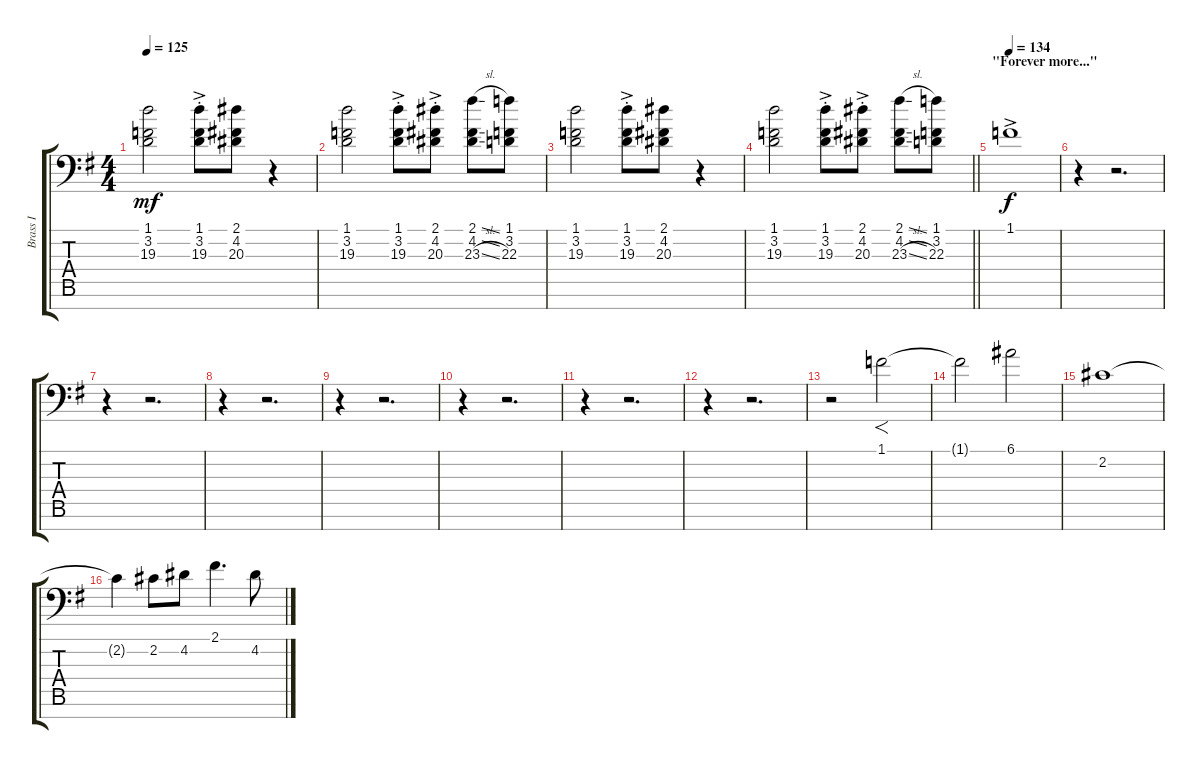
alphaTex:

\track ("Brass I " "Brass I ") {instrument frenchhorn}
\staff {score tabs}
\tuning (E4 B3 G3 D3 A2 E2 B1) {hide}
\ts (4 4)
\tempo 125
\clef f4
\ks g
(1.1 3.2 19.3).2{dy mf} (1.1{ac st} 3.2{ac st} 19.3{ac st}).8 (2.1 4.2 20.3).8 r.4 |
(1.1 3.2 19.3).2 (1.1{ac st} 3.2{ac st} 19.3{ac st}).8 (2.1{ac st} 4.2{ac st} 20.3{ac st}).8 (2.1{sl} 4.2{sl} 23.3{sl}).8 (1.1 3.2 22.3).8 |
(1.1 3.2 19.3).2 (1.1{ac st} 3.2{ac st} 19.3{ac st}).8 (2.1 4.2 20.3).8 r.4 |
\barLineRight lightlight
(1.1 3.2 19.3).2 (1.1{ac st} 3.2{ac st} 19.3{ac st}).8 (2.1{ac st} 4.2{ac st} 20.3{ac st}).8 (2.1{sl} 4.2{sl} 23.3{sl}).8 (1.1 3.2 22.3).8 |
\section ("" "\"Forever more...\"")
\tempo 134
1.1{ac}.1{dy f volume 4} |
r.4{volume 1} r.2{d} |
r.4 r.2{d} |
r.4 r.2{d} |
r.4 r.2{d} |
r.4 r.2{d} |
r.4 r.2{d} |
r.4 r.2{d} |
r.2{volume 6} 1.1.2{f} |
1.1{t}.2 6.1.2 |
2.2.1 |
2.2{t}.4 2.2.8 4.2.8 2.1.4{d} 4.2.8
